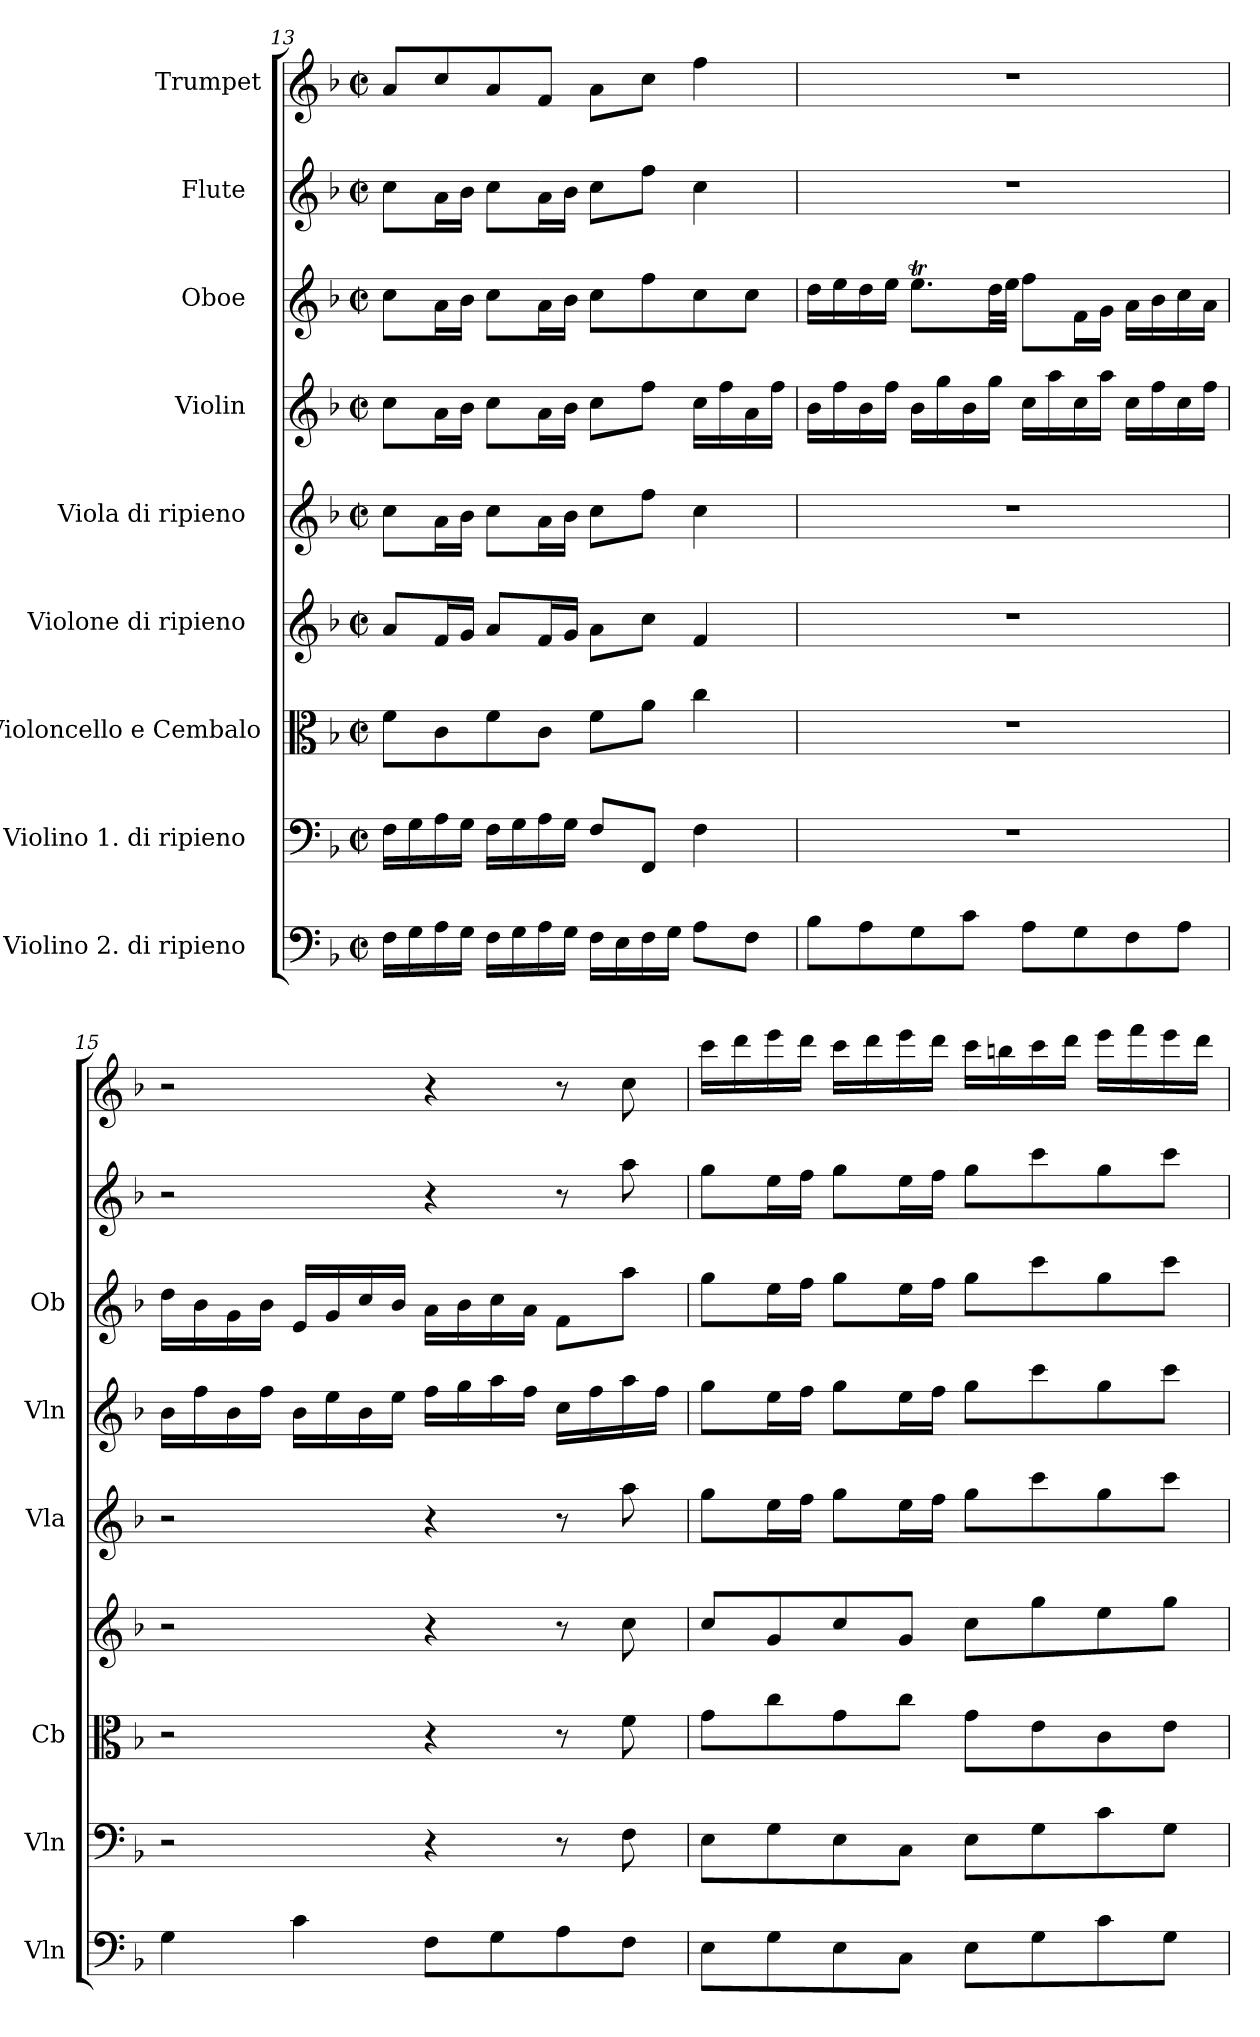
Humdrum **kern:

**kern	**kern	**kern	**kern	**kern	**kern	**kern	**kern	**kern
*part9	*part8	*part7	*part6	*part5	*part4	*part3	*part2	*part1
*staff9	*staff8	*staff7	*staff6	*staff5	*staff4	*staff3	*staff2	*staff1
*I"Violino 2.  di ripieno  	*I"Violino 1.  di ripieno  	*I"Violoncello  e Cembalo	*I"Violone  di ripieno  	*I"Viola  di ripieno    	*I"Violin              	*I"Oboe                	*I"Flute               	*I"Trumpet
*I'Vln	*I'Vln	*I'Cb	*	*I'Vla	*I'Vln	*I'Ob	*	*
*clefF4	*clefF4	*clefC3	*clefG2	*clefG2	*clefG2	*clefG2	*clefG2	*clefG2
*ITrd7c12	*	*	*	*	*	*	*	*
*k[b-]	*k[b-]	*k[b-]	*k[b-]	*k[b-]	*k[b-]	*k[b-]	*k[b-]	*k[b-]
*F:	*F:	*F:	*F:	*F:	*F:	*F:	*F:	*F:
*M2/2	*M2/2	*M2/2	*M2/2	*M2/2	*M2/2	*M2/2	*M2/2	*M2/2
*met(c|)	*met(c|)	*met(c|)	*met(c|)	*met(c|)	*met(c|)	*met(c|)	*met(c|)	*met(c|)
=13	=13	=13	=13	=13	=13	=13	=13	=13
16FF\LL	16F\LL	8f\L	8a/L	8cc\L	8cc\L	8cc\L	8cc\L	8a/L
16GG\	16G\	.	.	.	.	.	.	.
16AA\	16A\	8c\	16f/L	16a\L	16a\L	16a\L	16a\L	8cc/
16GG\JJ	16G\JJ	.	16g/JJ	16b-\JJ	16b-\JJ	16b-\JJ	16b-\JJ	.
16FF\LL	16F\LL	8f\	8a/L	8cc\L	8cc\L	8cc\L	8cc\L	8a/
16GG\	16G\	.	.	.	.	.	.	.
16AA\	16A\	8c\J	16f/L	16a\L	16a\L	16a\L	16a\L	8f/J
16GG\JJ	16G\JJ	.	16g/JJ	16b-\JJ	16b-\JJ	16b-\JJ	16b-\JJ	.
16FF\LL	8F/L	8f\L	8a\L	8cc\L	8cc\L	8cc\L	8cc\L	8a\L
16EE\	.	.	.	.	.	.	.	.
16FF\	8FF/J	8a\J	8cc\J	8ff\J	8ff\J	8ff\	8ff\J	8cc\J
16GG\JJ	.	.	.	.	.	.	.	.
8AA\L	4F\	4cc\	4f/	4cc\	16cc\LL	8cc\	4cc\	4ff\
.	.	.	.	.	16ff\	.	.	.
8FF\J	.	.	.	.	16a\	8cc\J	.	.
.	.	.	.	.	16ff\JJ	.	.	.
=14	=14	=14	=14	=14	=14	=14	=14	=14
8BB-\L	1r	1r	1r	1r	16b-\LL	16dd\LL	1r	1r
.	.	.	.	.	16ff\	16ee\	.	.
8AA\	.	.	.	.	16b-\	16dd\	.	.
.	.	.	.	.	16ff\JJ	16ee\JJ	.	.
8GG\	.	.	.	.	16b-\LL	8.eet\L	.	.
.	.	.	.	.	16gg\	.	.	.
8C\J	.	.	.	.	16b-\	.	.	.
.	.	.	.	.	16gg\JJ	32dd\LL	.	.
.	.	.	.	.	.	32ee\JJJ	.	.
8AA\L	.	.	.	.	16cc\LL	8ff\L	.	.
.	.	.	.	.	16aa\	.	.	.
8GG\	.	.	.	.	16cc\	16f\L	.	.
.	.	.	.	.	16aa\JJ	16g\JJ	.	.
8FF\	.	.	.	.	16cc\LL	16a\LL	.	.
.	.	.	.	.	16ff\	16b-\	.	.
8AA\J	.	.	.	.	16cc\	16cc\	.	.
.	.	.	.	.	16ff\JJ	16a\JJ	.	.
=15	=15	=15	=15	=15	=15	=15	=15	=15
4GG\	2r	2r	2r	2r	16b-\LL	16dd\LL	2r	2r
.	.	.	.	.	16ff\	16b-\	.	.
.	.	.	.	.	16b-\	16g\	.	.
.	.	.	.	.	16ff\JJ	16b-\JJ	.	.
4C\	.	.	.	.	16b-\LL	16e/LL	.	.
.	.	.	.	.	16ee\	16g/	.	.
.	.	.	.	.	16b-\	16cc/	.	.
.	.	.	.	.	16ee\JJ	16b-/JJ	.	.
8FF\L	4r	4r	4r	4r	16ff\LL	16a\LL	4r	4r
.	.	.	.	.	16gg\	16b-\	.	.
8GG\	.	.	.	.	16aa\	16cc\	.	.
.	.	.	.	.	16ff\JJ	16a\JJ	.	.
8AA\	8r	8r	8r	8r	16cc\LL	8f\L	8r	8r
.	.	.	.	.	16ff\	.	.	.
8FF\J	8F\	8f\	8cc\	8aa\	16aa\	8aa\J	8aa\	8cc\
.	.	.	.	.	16ff\JJ	.	.	.
=16	=16	=16	=16	=16	=16	=16	=16	=16
8EE\L	8E\L	8g\L	8cc/L	8gg\L	8gg\L	8gg\L	8gg\L	16ccc\LL
.	.	.	.	.	.	.	.	16ddd\
8GG\	8G\	8cc\	8g/	16ee\L	16ee\L	16ee\L	16ee\L	16eee\
.	.	.	.	16ff\JJ	16ff\JJ	16ff\JJ	16ff\JJ	16ddd\JJ
8EE\	8E\	8g\	8cc/	8gg\L	8gg\L	8gg\L	8gg\L	16ccc\LL
.	.	.	.	.	.	.	.	16ddd\
8CC\J	8C\J	8cc\J	8g/J	16ee\L	16ee\L	16ee\L	16ee\L	16eee\
.	.	.	.	16ff\JJ	16ff\JJ	16ff\JJ	16ff\JJ	16ddd\JJ
8EE\L	8E\L	8g\L	8cc\L	8gg\L	8gg\L	8gg\L	8gg\L	16ccc\LL
.	.	.	.	.	.	.	.	16bbn\
8GG\	8G\	8e\	8gg\	8ccc\	8ccc\	8ccc\	8ccc\	16ccc\
.	.	.	.	.	.	.	.	16ddd\JJ
8C\	8c\	8c\	8ee\	8gg\	8gg\	8gg\	8gg\	16eee\LL
.	.	.	.	.	.	.	.	16fff\
8GG\J	8G\J	8e\J	8gg\J	8ccc\J	8ccc\J	8ccc\J	8ccc\J	16eee\
.	.	.	.	.	.	.	.	16ddd\JJ
=	=	=	=	=	=	=	=	=
*-	*-	*-	*-	*-	*-	*-	*-	*-
